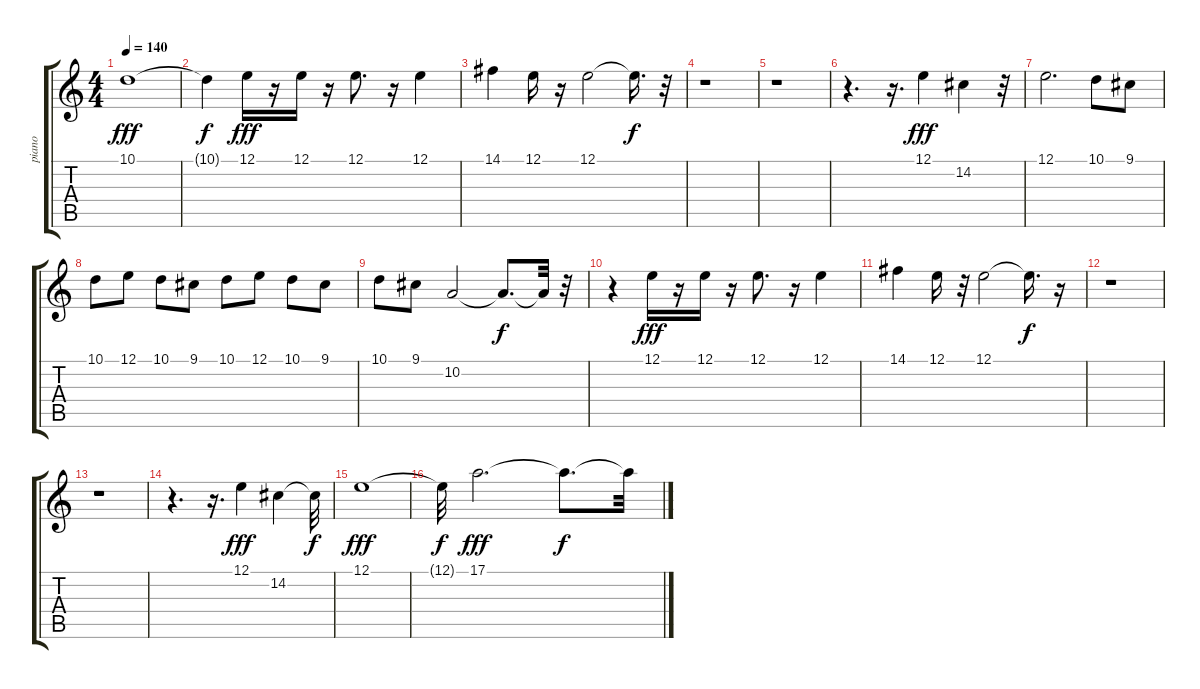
\track ("piano" "piano") {instrument acousticgrandpiano}
\staff {score tabs}
\tuning (E4 B3 G3 D3 A2 E2) {hide}
\ts (4 4)
\tempo 140
\clef g2
\ks c
10.1.1{dy fff} |
10.1{t}.4{dy f} 12.1.16{dy fff} r.16 12.1.16 r.16 12.1.8{d} r.16 12.1.4 |
14.1.4 12.1.16 r.16 12.1.2 12.1{t}.16{d dy f} r.32 |
r.1 |
r.1 |
r.4{d} r.16{d} 12.1.4{dy fff} 14.2.4 r.32 |
12.1.2{d} 10.1.8 9.1.8 |
10.1.8 12.1.8 10.1.8 9.1.8 10.1.8 12.1.8 10.1.8 9.1.8 |
10.1.8 9.1.8 10.2.2 10.2{t}.8{d dy f} 10.2{t}.32 r.32 |
r.4 12.1.16{dy fff} r.16 12.1.16 r.16 12.1.8{d} r.16 12.1.4 |
14.1.4 12.1.16 r.32 12.1.2 12.1{t}.16{d dy f} r.16 |
r.1 |
r.1 |
r.4{d} r.16{d} 12.1.4{dy fff} 14.2.4 14.2{t}.32{dy f} |
12.1.1{dy fff} |
12.1{t}.32{dy f} 17.1.2{d dy fff} 17.1{t}.8{d dy f} 17.1{t}.32
